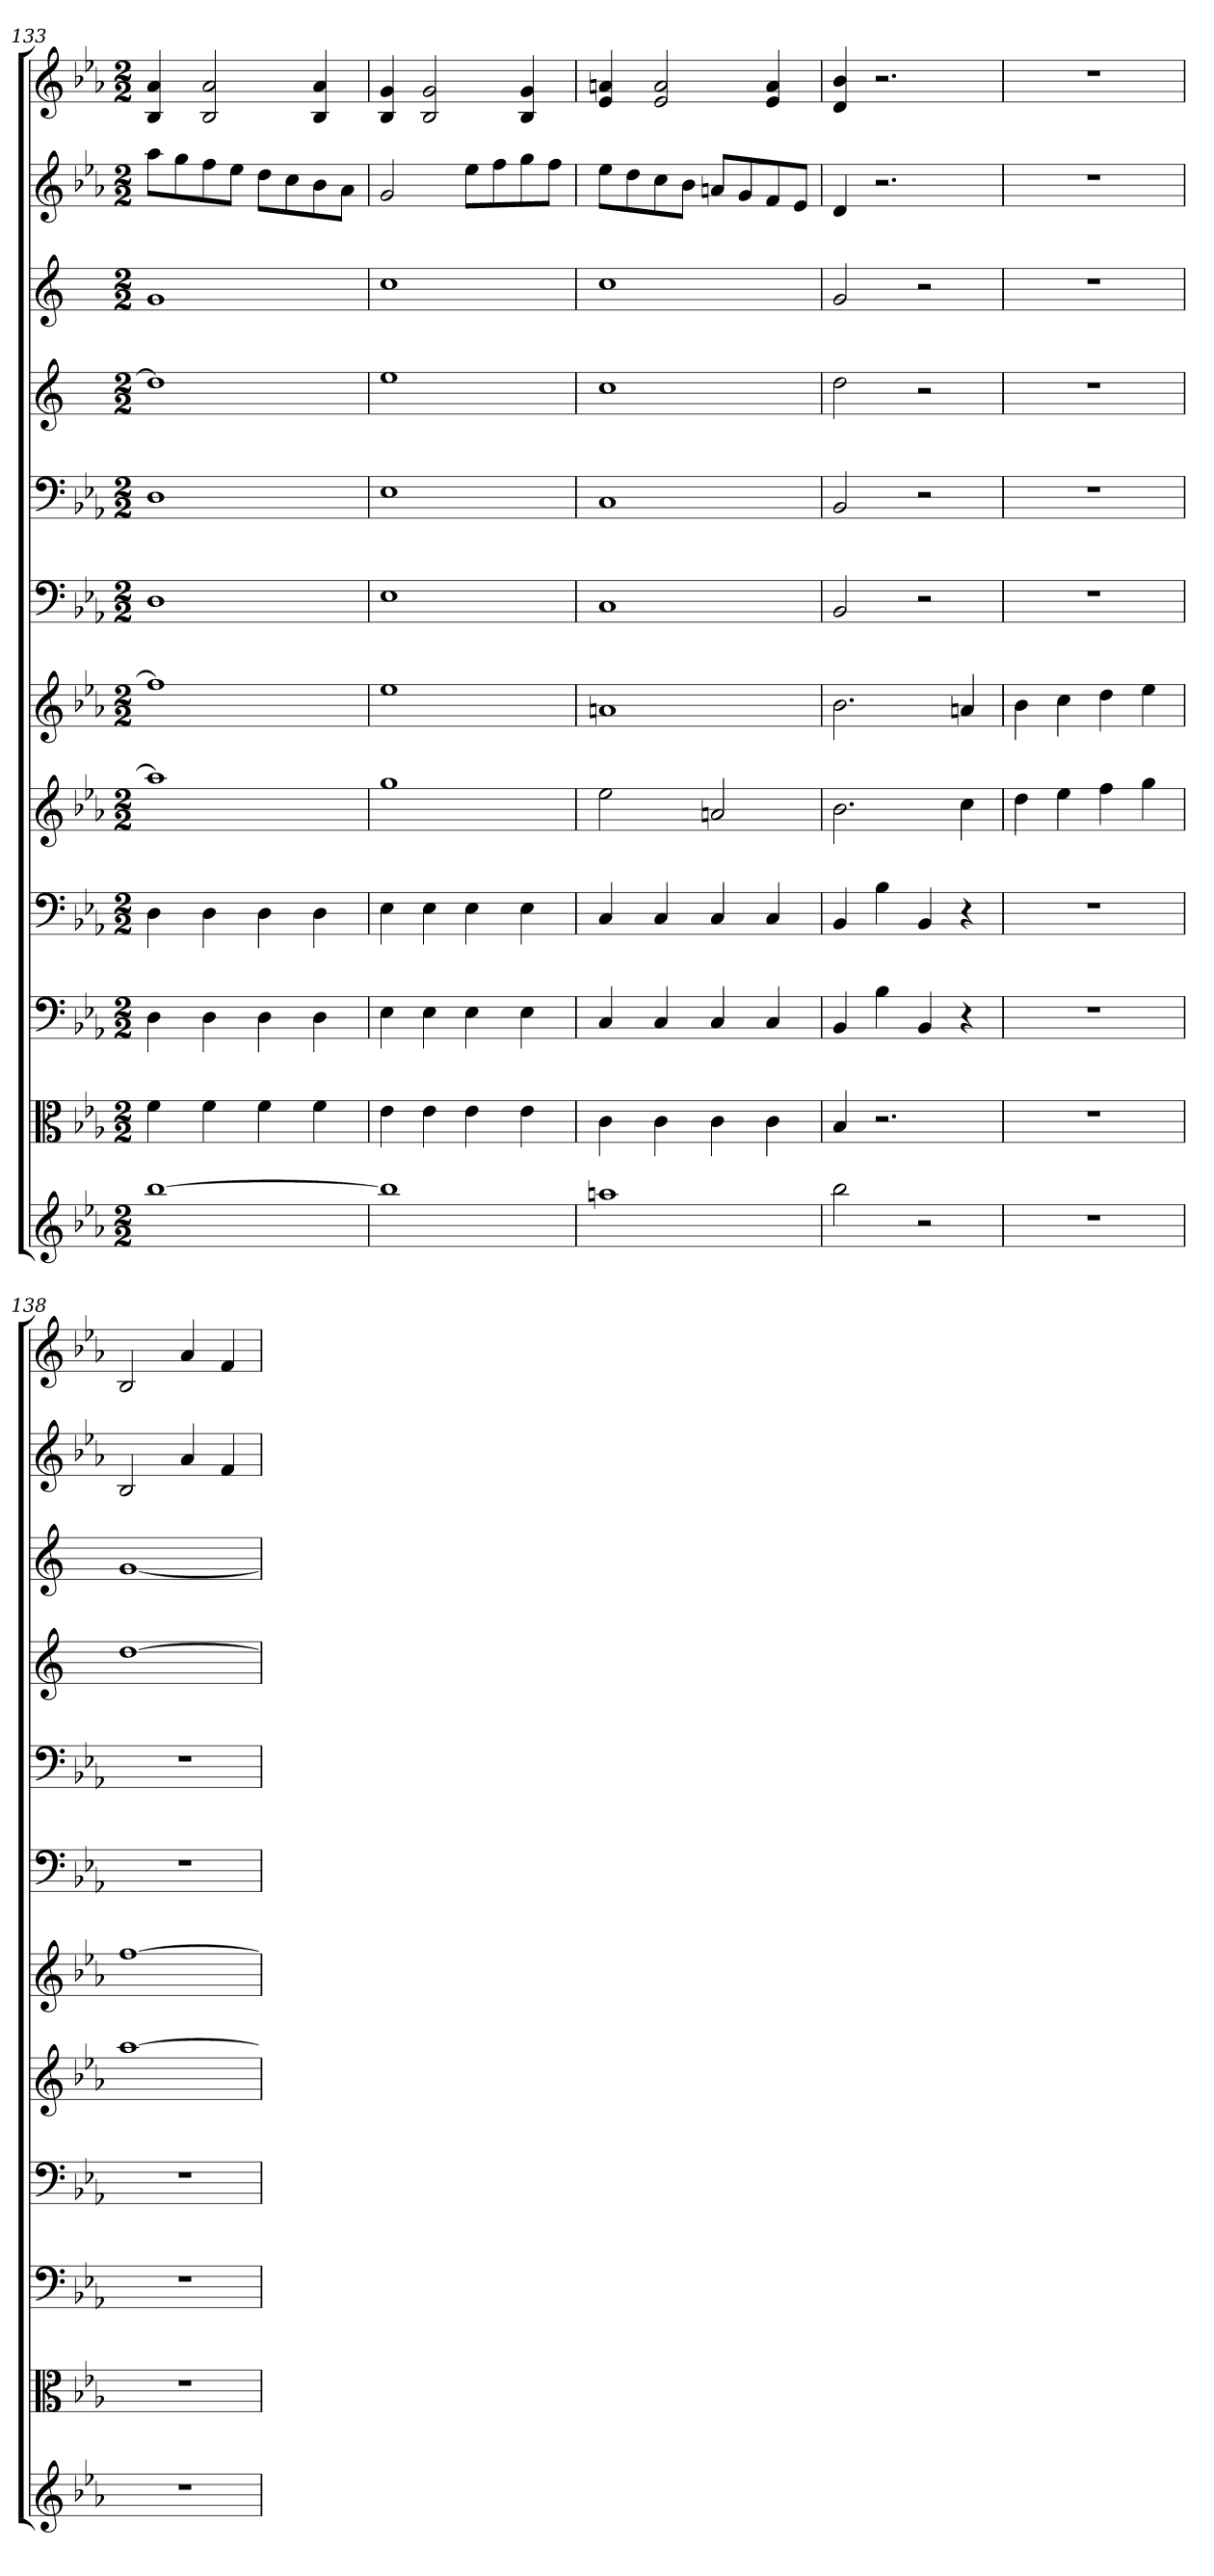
**kern	**kern	**kern	**kern	**kern	**kern	**kern	**kern	**kern	**kern	**kern	**kern
*part12	*part11	*part10	*part9	*part8	*part7	*part6	*part5	*part4	*part3	*part2	*part1
*staff12	*staff11	*staff10	*staff9	*staff8	*staff7	*staff6	*staff5	*staff4	*staff3	*staff2	*staff1
*	*clefC3	*clefF4	*clefF4	*	*	*clefF4	*clefF4	*	*	*	*
*k[b-e-a-]	*k[b-e-a-]	*k[b-e-a-]	*k[b-e-a-]	*k[b-e-a-]	*k[b-e-a-]	*k[b-e-a-]	*k[b-e-a-]	*k[]	*k[]	*k[b-e-a-]	*k[b-e-a-]
*E-:	*E-:	*E-:	*E-:	*E-:	*E-:	*E-:	*E-:	*	*	*E-:	*E-:
*M2/2	*M2/2	*M2/2	*M2/2	*M2/2	*M2/2	*M2/2	*M2/2	*M2/2	*M2/2	*M2/2	*M2/2
=133	=133	=133	=133	=133	=133	=133	=133	=133	=133	=133	=133
[1bb-	4f	4D	4D	1aa-]	1ff]	1D	1D	1dd]	1g	8aa-L	4B- 4a-
.	.	.	.	.	.	.	.	.	.	8gg	.
.	4f	4D	4D	.	.	.	.	.	.	8ff	2B- 2a-
.	.	.	.	.	.	.	.	.	.	8ee-J	.
.	4f	4D	4D	.	.	.	.	.	.	8ddL	.
.	.	.	.	.	.	.	.	.	.	8cc	.
.	4f	4D	4D	.	.	.	.	.	.	8b-	4B- 4a-
.	.	.	.	.	.	.	.	.	.	8a-J	.
=134	=134	=134	=134	=134	=134	=134	=134	=134	=134	=134	=134
1bb-]	4e-	4E-	4E-	1gg	1ee-	1E-	1E-	1ee	1cc	2g	4B- 4g
.	4e-	4E-	4E-	.	.	.	.	.	.	.	2B- 2g
.	4e-	4E-	4E-	.	.	.	.	.	.	8ee-L	.
.	.	.	.	.	.	.	.	.	.	8ff	.
.	4e-	4E-	4E-	.	.	.	.	.	.	8gg	4B- 4g
.	.	.	.	.	.	.	.	.	.	8ffJ	.
=135	=135	=135	=135	=135	=135	=135	=135	=135	=135	=135	=135
1aan	4c	4C	4C	2ee-	1an	1C	1C	1cc	1cc	8ee-L	4e- 4an
.	.	.	.	.	.	.	.	.	.	8dd	.
.	4c	4C	4C	.	.	.	.	.	.	8cc	2e- 2a
.	.	.	.	.	.	.	.	.	.	8b-J	.
.	4c	4C	4C	2an	.	.	.	.	.	8anL	.
.	.	.	.	.	.	.	.	.	.	8g	.
.	4c	4C	4C	.	.	.	.	.	.	8f	4e- 4a
.	.	.	.	.	.	.	.	.	.	8e-J	.
=136	=136	=136	=136	=136	=136	=136	=136	=136	=136	=136	=136
2bb-	4B-	4BB-	4BB-	2.b-	2.b-	2BB-	2BB-	2dd	2g	4d	4d 4b-
.	2.r	4B-	4B-	.	.	.	.	.	.	2.r	2.r
2r	.	4BB-	4BB-	.	.	2r	2r	2r	2r	.	.
.	.	4r	4r	4cc	4an	.	.	.	.	.	.
=137	=137	=137	=137	=137	=137	=137	=137	=137	=137	=137	=137
1r	1r	1r	1r	4dd	4b-	1r	1r	1r	1r	1r	1r
.	.	.	.	4ee-	4cc	.	.	.	.	.	.
.	.	.	.	4ff	4dd	.	.	.	.	.	.
.	.	.	.	4gg	4ee-	.	.	.	.	.	.
=138	=138	=138	=138	=138	=138	=138	=138	=138	=138	=138	=138
1r	1r	1r	1r	[1aa-	[1ff	1r	1r	[1dd	[1g	2B-	2B-
.	.	.	.	.	.	.	.	.	.	4a-	4a-
.	.	.	.	.	.	.	.	.	.	4f	4f
=	=	=	=	=	=	=	=	=	=	=	=
*-	*-	*-	*-	*-	*-	*-	*-	*-	*-	*-	*-
